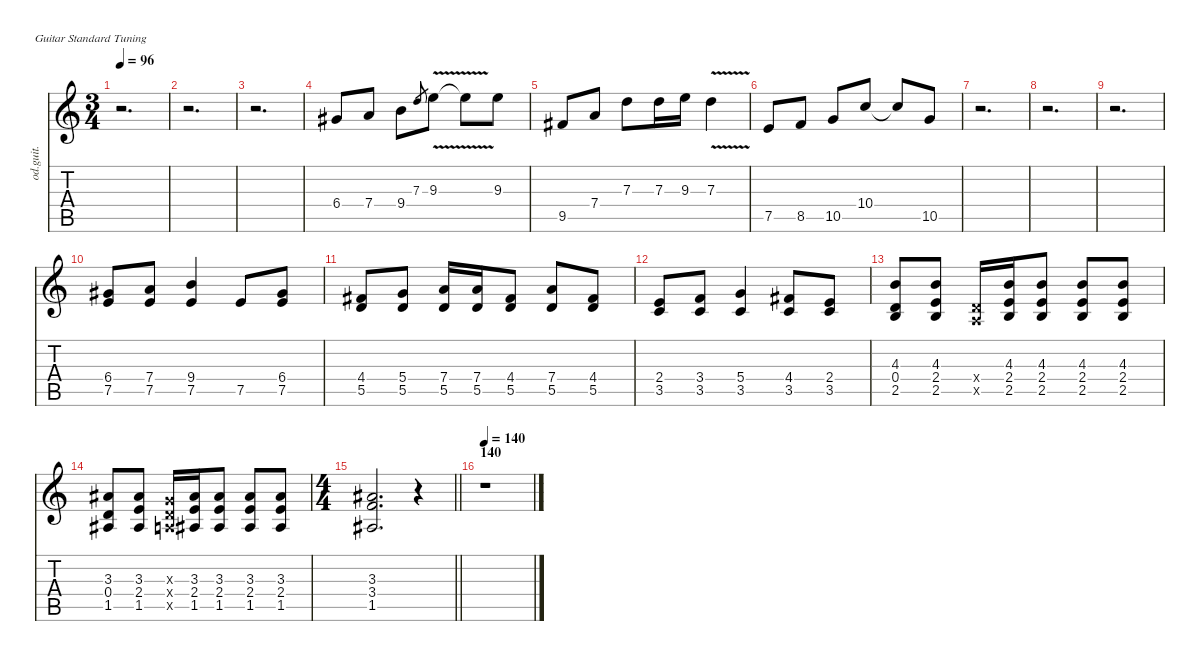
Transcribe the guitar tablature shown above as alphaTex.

\defaultSystemsLayout 4
\hideDynamics
\bracketExtendMode nobrackets
\otherSystemsTrackNameOrientation horizontal
\track ("Guitar III Overdrive/Dist" "od.guit.") {instrument overdrivenguitar}
\staff {score tabs}
\tuning (E4 B3 G3 D3 A2 E2)
\ts (3 4)
\tempo 96
\clef g2
\ks c
r.2{d dy f} |
r.2{d} |
r.2{d} |
6.4{acc #}.8 7.4.8 9.4.8 7.3.8{gr dy p} 9.3{v}.8{dy f} 9.3{v t}.8 9.3.8 |
9.5{acc #}.8 7.4.8 7.3.8 7.3.16 9.3.16 7.3{v}.4 |
7.5.8 8.5.8 10.5.8 10.4.8 10.4{t}.8 10.5.8 |
r.2{d} |
r.2{d} |
r.2{d} |
(6.4{acc #} 7.5).8 (7.4 7.5).8 (9.4 7.5).4 7.5.8 (6.4{acc #} 7.5).8 |
(4.4{acc #} 5.5).8 (5.4 5.5).8 (7.4 5.5).16 (7.4 5.5).16 (4.4{acc #} 5.5).8 (7.4 5.5).8 (4.4{acc #} 5.5).8 |
(2.4 3.5).8 (3.4 3.5).8 (5.4 3.5).4 (4.4{acc #} 3.5).8 (2.4 3.5).8 |
(4.3 0.4 2.5).8 (4.3 2.4 2.5).8 (0.4{x} 0.5{x}).16 (4.3 2.4 2.5).16 (4.3 2.4 2.5).8 (4.3 2.4 2.5).8 (4.3 2.4 2.5).8 |
(3.3{acc #} 0.4 1.5{acc #}).8 (3.3{acc #} 2.4 1.5{acc #}).8 (0.3{x} 0.4{x} 0.5{x}).16 (3.3{acc #} 2.4 1.5{acc #}).16 (3.3{acc #} 2.4 1.5{acc #}).8 (3.3{acc #} 2.4 1.5{acc #}).8 (3.3{acc #} 2.4 1.5{acc #}).8 |
\ts (4 4)
\beaming (8 2 2 2 2)
\barLineRight lightlight
(3.3{acc #} 3.4 1.5{acc #}).2{d} r.4 |
\section ("" "140")
\tempo 140
r.1
